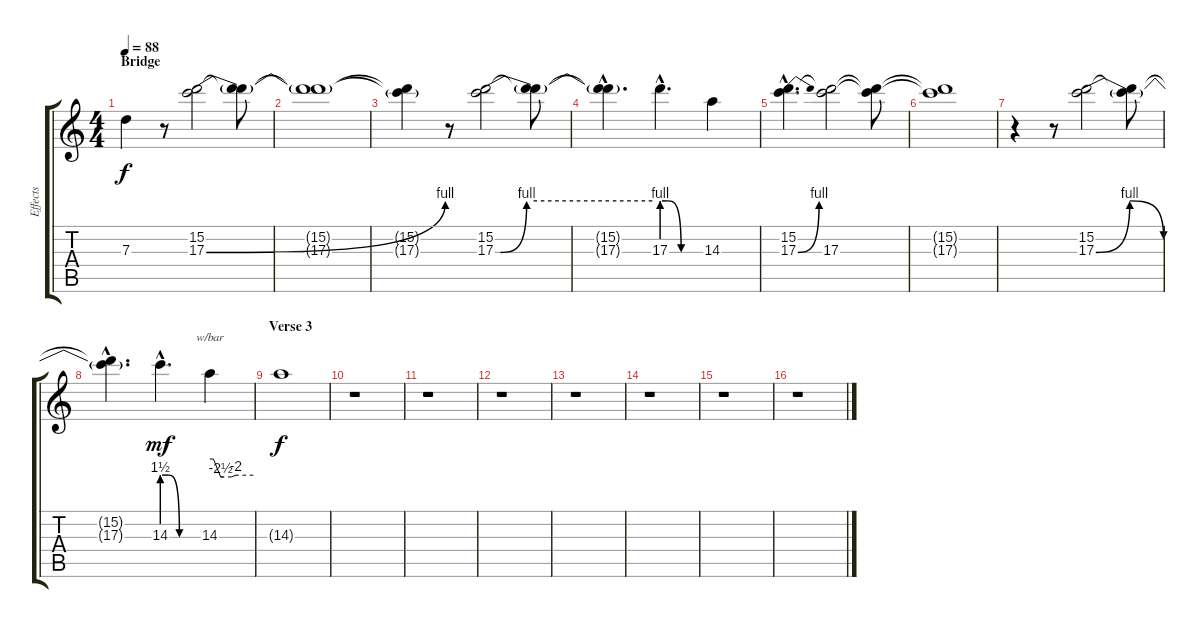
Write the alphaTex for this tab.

\track ("Effects" "Effects") {instrument acousticguitarnylon}
\staff {score tabs}
\tuning (E4 B3 G3 D3 A2 E2) {hide}
\ts (4 4)
\section ("" "Bridge")
\tempo 88
\clef g2
\ks c
7.3{t}.4{dy f} r.8 (15.2 17.3{be (bend 0 0 60 4)}).2{instrument distortionguitar} (15.2{t} 17.3{t}).8 |
(15.2{t} 17.3{t}).1 |
(15.2{t} 17.3{t}).4 r.8 (15.2 17.3{be (custom 0 0 2 0 12 4 60 4)}).2{instrument distortionguitar} (15.2{t} 17.3{t}).8 |
(15.2{hac t} 17.3{hac t}).4{d} 17.3{be (custom 0 4 9 4 30 0 60 0) hac}.4{d instrument distortionguitar} 14.3.4 |
(15.2{hac} 17.3{be (bend 0 0 60 4) hac}).4{d instrument distortionguitar} (15.2{t} 17.3).2 (15.2{t} 17.3{t}).8 |
(15.2{t} 17.3{t}).1 |
r.4 r.8 (15.2 17.3{be (bendrelease 0 0 5 4 54 4 60 0)}).2{instrument distortionguitar} (15.2{t} 17.3{t}).8 |
(15.2{hac t} 17.3{hac t}).4{d} 14.3{be (custom 0 6 10 6 29 0 60 0) hac}.4{d dy mf instrument distortionguitar} 14.3.4{tbe (custom default 0 0 5 0 15 -10 19 -10 30 -10 36 -8 60 -8) instrument distortionguitar} |
\section ("" "Verse 3")
14.3{t}.1{dy f} |
r.1{instrument acousticguitarnylon} |
r.1 |
r.1 |
r.1 |
r.1 |
r.1 |
r.1
